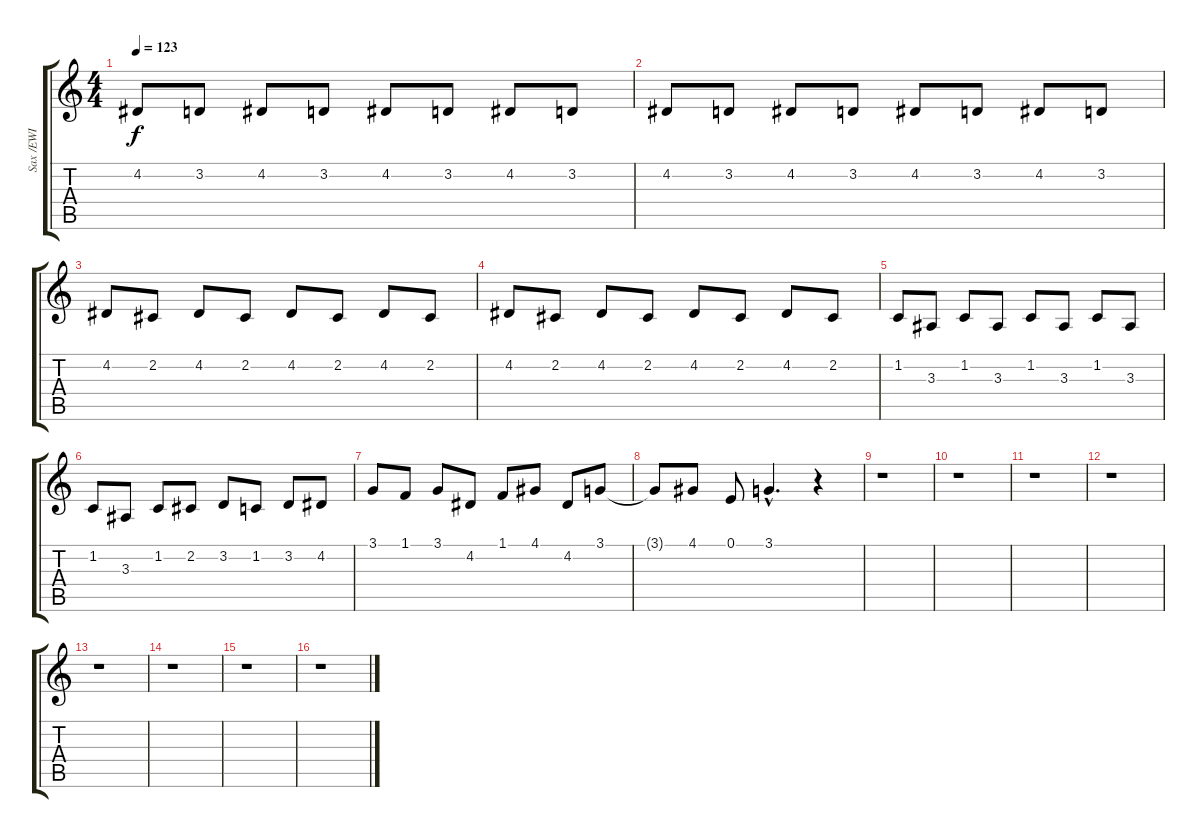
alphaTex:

\track ("Sax /EWI" "Sax /EWI") {instrument tenorsax}
\staff {score tabs}
\tuning (E4 B3 G3 D3 A2 E2) {hide}
\ts (4 4)
\tempo 123
\clef g2
\ks c
4.2.8{dy f instrument tenorsax} 3.2.8 4.2.8 3.2.8 4.2.8 3.2.8 4.2.8 3.2.8 |
4.2.8 3.2.8 4.2.8 3.2.8 4.2.8 3.2.8 4.2.8 3.2.8 |
4.2.8 2.2.8 4.2.8 2.2.8 4.2.8 2.2.8 4.2.8 2.2.8 |
4.2.8 2.2.8 4.2.8 2.2.8 4.2.8 2.2.8 4.2.8 2.2.8 |
1.2.8 3.3.8 1.2.8 3.3.8 1.2.8 3.3.8 1.2.8 3.3.8 |
1.2.8 3.3.8 1.2.8 2.2.8 3.2.8 1.2.8 3.2.8 4.2.8 |
3.1.8 1.1.8 3.1.8 4.2.8 1.1.8 4.1.8 4.2.8 3.1.8 |
3.1{t}.8 4.1.8 0.1.8 3.1{hac}.4{d} r.4 |
r.1 |
r.1 |
r.1 |
r.1 |
r.1 |
r.1 |
r.1 |
r.1
